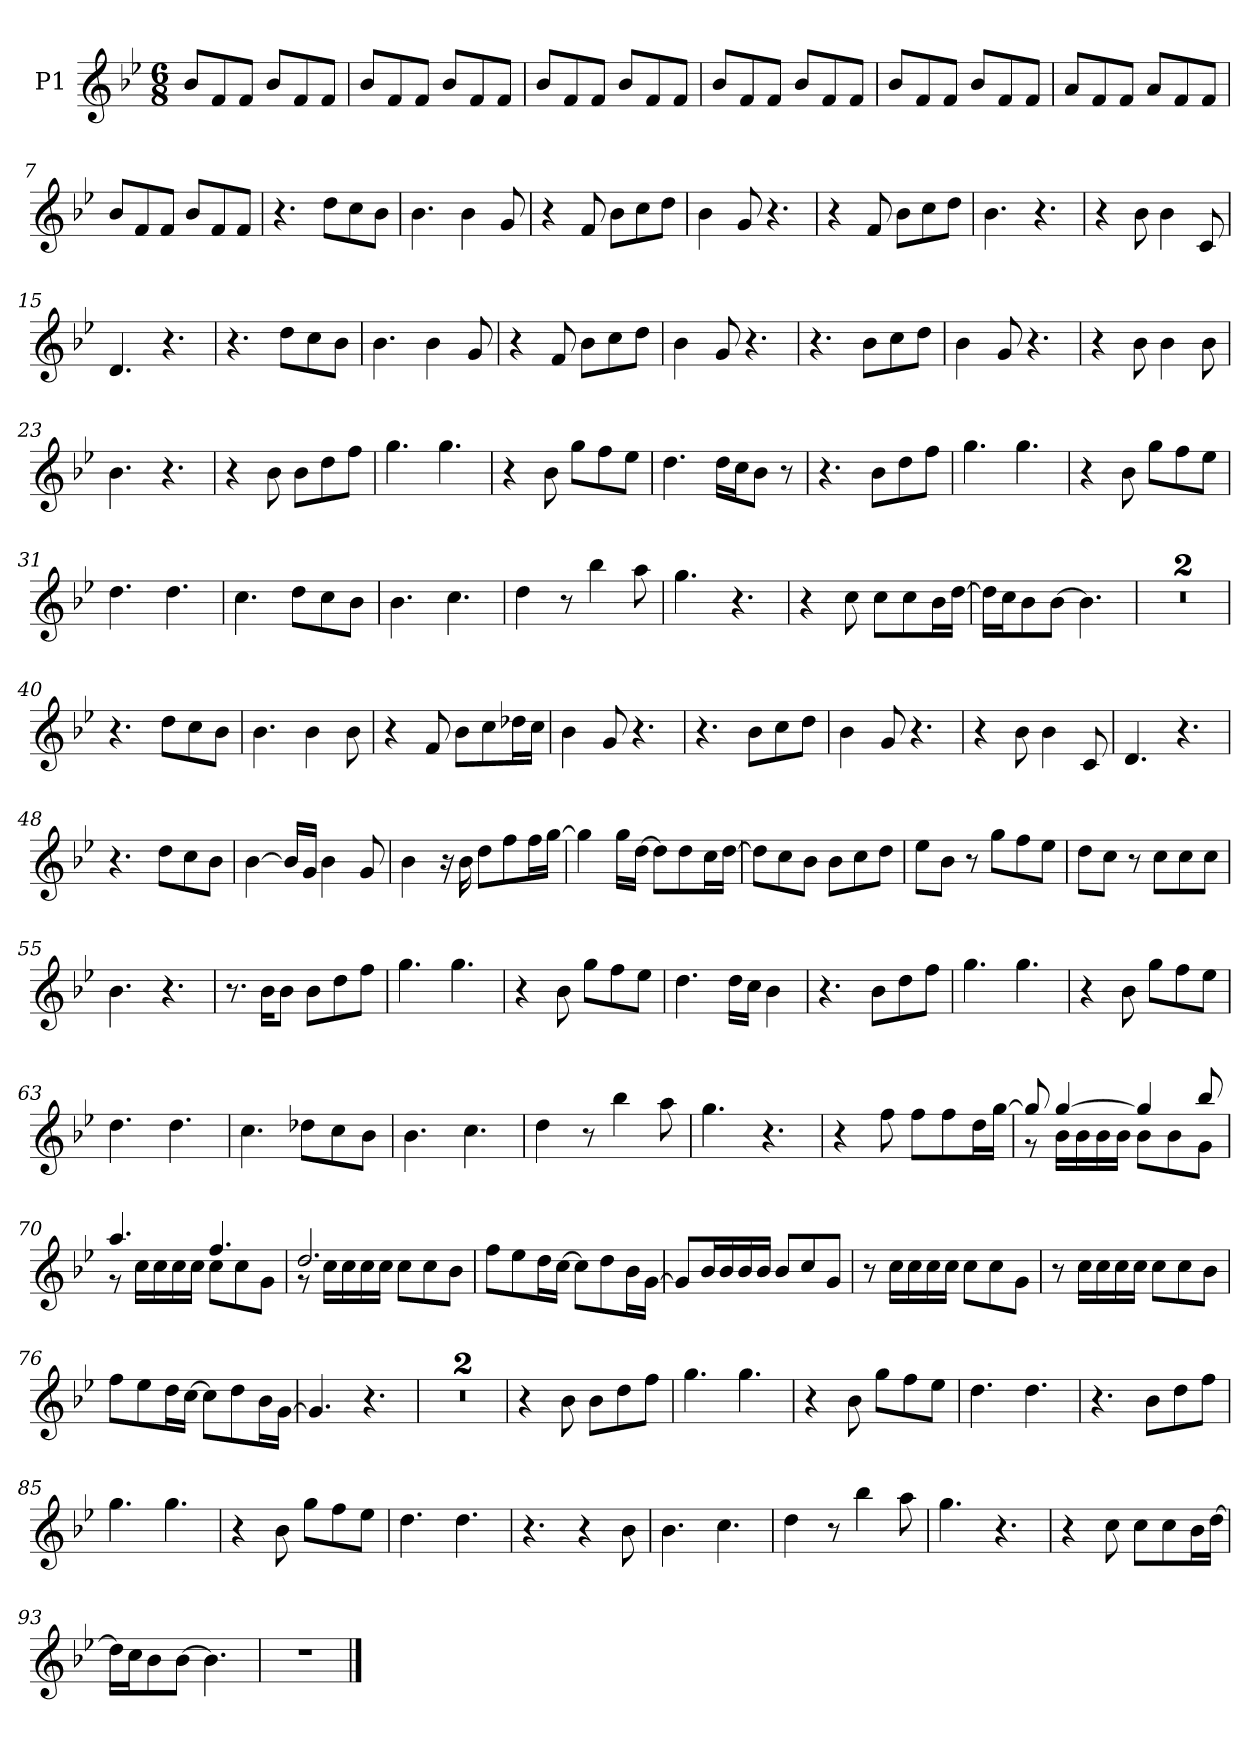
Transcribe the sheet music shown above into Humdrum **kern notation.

**kern
*part1
*staff1
*I"P1
*clefG2
*k[b-e-]
*B-:
*M6/8
*MM87
=1
8b-/L
8f/
8f/J
8b-/L
8f/
8f/J
=2
8b-/L
8f/
8f/J
8b-/L
8f/
8f/J
=3
8b-/L
8f/
8f/J
8b-/L
8f/
8f/J
=4
8b-/L
8f/
8f/J
8b-/L
8f/
8f/J
=5
8b-/L
8f/
8f/J
8b-/L
8f/
8f/J
!!LO:LB:g=z
=6
8a/L
8f/
8f/J
8a/L
8f/
8f/J
=7
8b-/L
8f/
8f/J
8b-/L
8f/
8f/J
=8
4.r
8dd\L
8cc\
8b-\J
=9
4.b-\
4b-\
8g/
=10
4r
8f/
8b-\L
8cc\
8dd\J
=11
4b-\
8g/
4.r
!!LO:LB:g=z
=12
4r
8f/
8b-\L
8cc\
8dd\J
=13
4.b-\
4.r
=14
4r
8b-\
4b-\
8c/
=15
4.d/
4.r
=16
4.r
8dd\L
8cc\
8b-\J
=17
4.b-\
4b-\
8g/
=18
4r
8f/
8b-\L
8cc\
8dd\J
!!LO:LB:g=z
=19
4b-\
8g/
4.r
=20
4.r
8b-\L
8cc\
8dd\J
=21
4b-\
8g/
4.r
=22
4r
8b-\
4b-\
8b-\
=23
4.b-\
4.r
=24
4r
8b-\
8b-\L
8dd\
8ff\J
=25
4.gg\
4.gg\
!!LO:LB:g=z
=26
4r
8b-\
8gg\L
8ff\
8ee-\J
=27
4.dd\
16dd\LL
16cc\J
8b-\J
8r
=28
4.r
8b-\L
8dd\
8ff\J
=29
4.gg\
4.gg\
=30
4r
8b-\
8gg\L
8ff\
8ee-\J
=31
4.dd\
4.dd\
=32
4.cc\
8dd\L
8cc\
8b-\J
!!LO:LB:g=z
=33
4.b-\
4.cc\
=34
4dd\
8r
4bb-\
8aa\
=35
4.gg\
4.r
=36
4r
8cc\
8cc\L
8cc\
16b-\L
[>16dd\JJ
=37
16dd\LL]
16cc\J
8b-\
[>8b-\J
4.b-\]
=38
2.r
=39
2.r
!!LO:LB:g=z
=40
4.r
8dd\L
8cc\
8b-\J
=41
4.b-\
4b-\
8b-\
=42
4r
8f/
8b-\L
8cc\
16dd-X\L
16cc\JJ
=43
4b-\
8g/
4.r
=44
4.r
8b-\L
8cc\
8dd\J
=45
4b-\
8g/
4.r
=46
4r
8b-\
4b-\
8c/
!!LO:LB:g=z
=47
4.d/
4.r
=48
4.r
8dd\L
8cc\
8b-\J
=49
[>4b-\
16b-/LL]
16g/JJ
4b-\
8g/
=50
4b-\
16r
16b-\
8dd\L
8ff\
16ff\L
[>16gg\JJ
=51
4gg\]
16gg\LL
[>16dd\JJ
8dd\L]
8dd\
16cc\L
[>16dd\JJ
=52
8dd\L]
8cc\
8b-\J
8b-\L
8cc\
8dd\J
!!LO:LB:g=z
=53
8ee-\L
8b-\J
8r
8gg\L
8ff\
8ee-\J
=54
8dd\L
8cc\J
8r
8cc\L
8cc\
8cc\J
=55
4.b-\
4.r
=56
8.r
16b-\KL
8b-\J
8b-\L
8dd\
8ff\J
=57
4.gg\
4.gg\
=58
4r
8b-\
8gg\L
8ff\
8ee-\J
!!LO:LB:g=z
=59
4.dd\
16dd\LL
16cc\JJ
4b-\
=60
4.r
8b-\L
8dd\
8ff\J
=61
4.gg\
4.gg\
=62
4r
8b-\
8gg\L
8ff\
8ee-\J
=63
4.dd\
4.dd\
=64
4.cc\
8dd-X\L
8cc\
8b-\J
=65
4.b-\
4.cc\
!!LO:LB:g=z
=66
4dd\
8r
4bb-\
8aa\
=67
4.gg\
4.r
=68
4r
8ff\
8ff\L
8ff\
16dd\L
[>16gg\JJ
=69
*^
8gg/]	8r
[>4gg/	16b-\LL
.	16b-\
.	16b-\
.	16b-\JJ
4gg/]	8b-\L
.	8b-\
8bb-/	8g\J
=70	=70
4.aa/	8r
.	16cc\LL
.	16cc\
.	16cc\
.	16cc\JJ
4.ff/	8cc\L
.	8cc\
.	8g\J
!!LO:PB:g=z	!!
=71	=71
2.dd/	8r
.	16cc\LL
.	16cc\
.	16cc\
.	16cc\JJ
.	8cc\L
.	8cc\
.	8b-\J
*v	*v
=72
8ff\L
8ee-\
16dd\L
[>16cc\JJ
8cc\L]
8dd\
16b-\L
[>16g\JJ
=73
8g/L]
16b-/L
16b-/
16b-/
16b-/JJ
8b-/L
8cc/
8g/J
=74
8r
16cc\LL
16cc\
16cc\
16cc\JJ
8cc\L
8cc\
8g\J
=75
8r
16cc\LL
16cc\
16cc\
16cc\JJ
8cc\L
8cc\
8b-\J
!!LO:LB:g=z
=76
8ff\L
8ee-\
16dd\L
[>16cc\JJ
8cc\L]
8dd\
16b-\L
[>16g\JJ
=77
4.g/]
4.r
=78
2.r
=79
2.r
=80
4r
8b-\
8b-\L
8dd\
8ff\J
=81
4.gg\
4.gg\
=82
4r
8b-\
8gg\L
8ff\
8ee-\J
!!LO:LB:g=z
=83
4.dd\
4.dd\
=84
4.r
8b-\L
8dd\
8ff\J
=85
4.gg\
4.gg\
=86
4r
8b-\
8gg\L
8ff\
8ee-\J
=87
4.dd\
4.dd\
=88
4.r
4r
8b-\
=89
4.b-\
4.cc\
=90
4dd\
8r
4bb-\
8aa\
!!LO:LB:g=z
=91
4.gg\
4.r
=92
4r
8cc\
8cc\L
8cc\
16b-\L
[>16dd\JJ
=93
16dd\LL]
16cc\J
8b-\
[>8b-\J
4.b-\]
=94
2.r
==
*-
